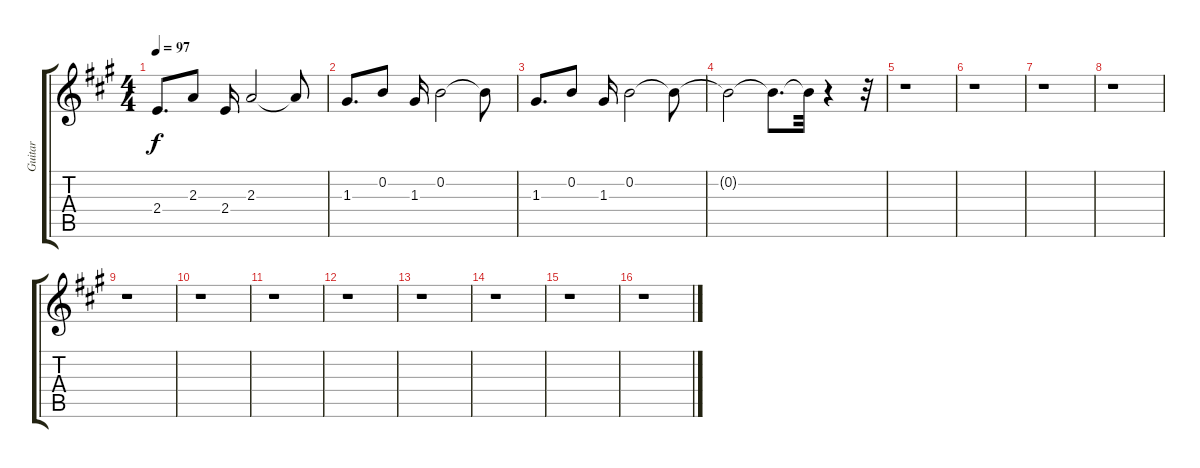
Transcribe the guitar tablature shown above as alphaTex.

\track ("Guitar" "Guitar") {instrument overdrivenguitar}
\staff {score tabs}
\tuning (E4 B3 G3 D3 A2 E2) {hide}
\ts (4 4)
\tempo 97
\clef g2
\ks a
2.4.8{d dy f} 2.3.8 2.4.16 2.3.2 2.3{t}.8 |
1.3.8{d} 0.2.8 1.3.16 0.2.2 0.2{t}.8 |
1.3.8{d} 0.2.8 1.3.16 0.2.2 0.2{t}.8 |
0.2{t}.2 0.2{t}.8{d} 0.2{t}.32 r.4 r.32 |
r.1 |
r.1 |
r.1 |
r.1 |
r.1 |
r.1 |
r.1 |
r.1 |
r.1 |
r.1 |
r.1 |
r.1
